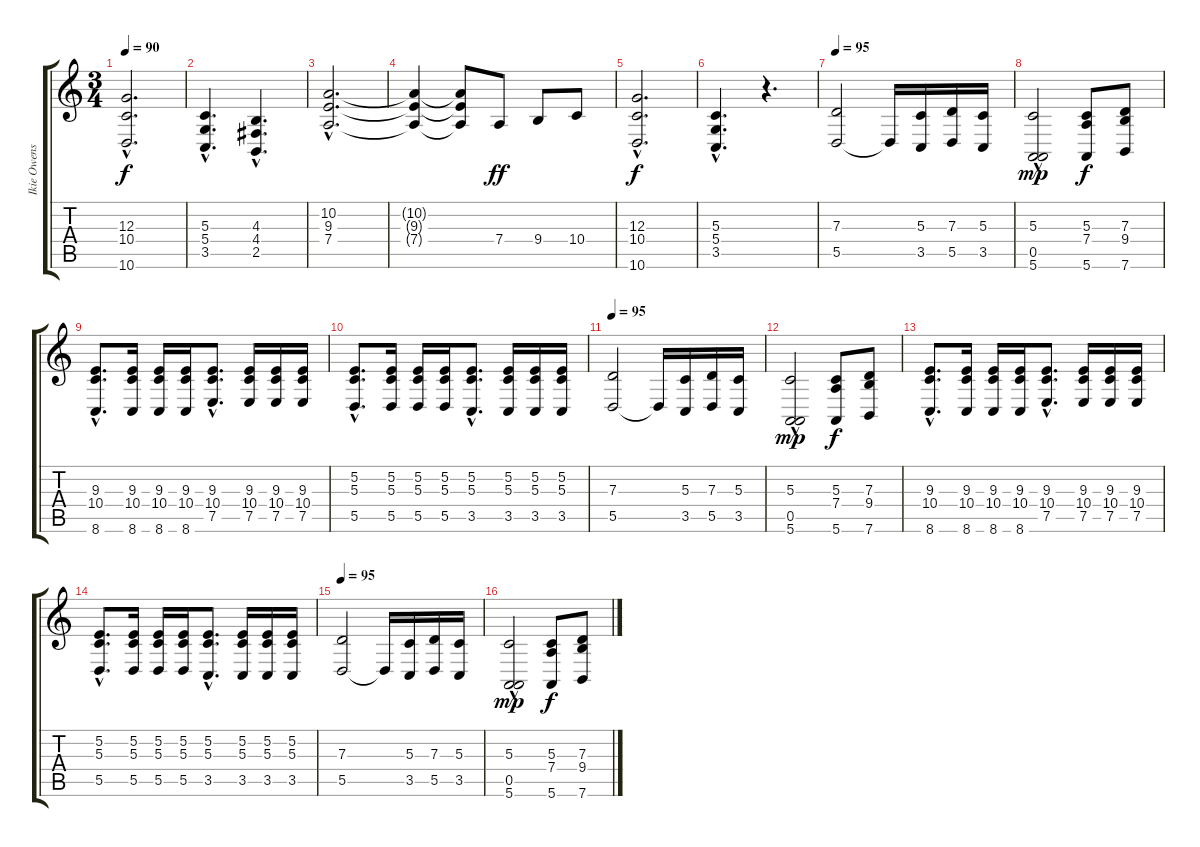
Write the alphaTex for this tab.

\track ("Ikie Owens" "Ikie Owens") {instrument churchorgan}
\staff {score tabs}
\tuning (E4 B3 G3 D3 A2 E2) {hide}
\ts (3 4)
\tempo 90
\clef g2
\ks c
(12.3{hac} 10.4{hac} 10.6{hac}).2{d dy f} |
(5.3{hac} 5.4{hac} 3.5{hac}).4{d} (4.3{hac} 4.4{hac} 2.5{hac}).4{d} |
(10.2{hac} 9.3{hac} 7.4{hac}).2{d volume 13 balance 13 instrument acousticgrandpiano} |
(10.2{t} 9.3{t} 7.4{t}).4 (10.2{t} 9.3{t} 7.4{t}).8 7.4.8{dy ff} 9.4.8 10.4.8 |
(12.3{hac} 10.4{hac} 10.6{hac}).2{d dy f} |
(5.3{hac} 5.4{hac} 3.5{hac}).4{d} r.4{d} |
\tempo 95
(7.3 5.5).2{volume 16 instrument churchorgan} 5.5{t}.16 (5.3 3.5).16 (7.3 5.5).16 (5.3 3.5).16 |
(5.3 0.5{hac} 5.6).2{dy mp} (5.3 7.4 5.6).8{dy f} (7.3 9.4 7.6).8 |
(9.3{hac} 10.4{hac} 8.6{hac}).8{d} (9.3 10.4 8.6).16 (9.3 10.4 8.6).16 (9.3 10.4 8.6).16 (9.3{hac} 10.4{hac} 7.5{hac}).8{d} (9.3 10.4 7.5).16 (9.3 10.4 7.5).16 (9.3 10.4 7.5).16 |
(5.2{hac} 5.3{hac} 5.5{hac}).8{d} (5.2 5.3 5.5).16 (5.2 5.3 5.5).16 (5.2 5.3 5.5).16 (5.2{hac} 5.3{hac} 3.5{hac}).8{d} (5.2 5.3 3.5).16 (5.2 5.3 3.5).16 (5.2 5.3 3.5).16 |
\tempo 95
(7.3 5.5).2 5.5{t}.16 (5.3 3.5).16 (7.3 5.5).16 (5.3 3.5).16 |
(5.3 0.5{hac} 5.6).2{dy mp} (5.3 7.4 5.6).8{dy f} (7.3 9.4 7.6).8 |
(9.3{hac} 10.4{hac} 8.6{hac}).8{d} (9.3 10.4 8.6).16 (9.3 10.4 8.6).16 (9.3 10.4 8.6).16 (9.3{hac} 10.4{hac} 7.5{hac}).8{d} (9.3 10.4 7.5).16 (9.3 10.4 7.5).16 (9.3 10.4 7.5).16 |
(5.2{hac} 5.3{hac} 5.5{hac}).8{d} (5.2 5.3 5.5).16 (5.2 5.3 5.5).16 (5.2 5.3 5.5).16 (5.2{hac} 5.3{hac} 3.5{hac}).8{d} (5.2 5.3 3.5).16 (5.2 5.3 3.5).16 (5.2 5.3 3.5).16 |
\tempo 95
(7.3 5.5).2 5.5{t}.16 (5.3 3.5).16 (7.3 5.5).16 (5.3 3.5).16 |
(5.3 0.5{hac} 5.6).2{dy mp} (5.3 7.4 5.6).8{dy f} (7.3 9.4 7.6).8
